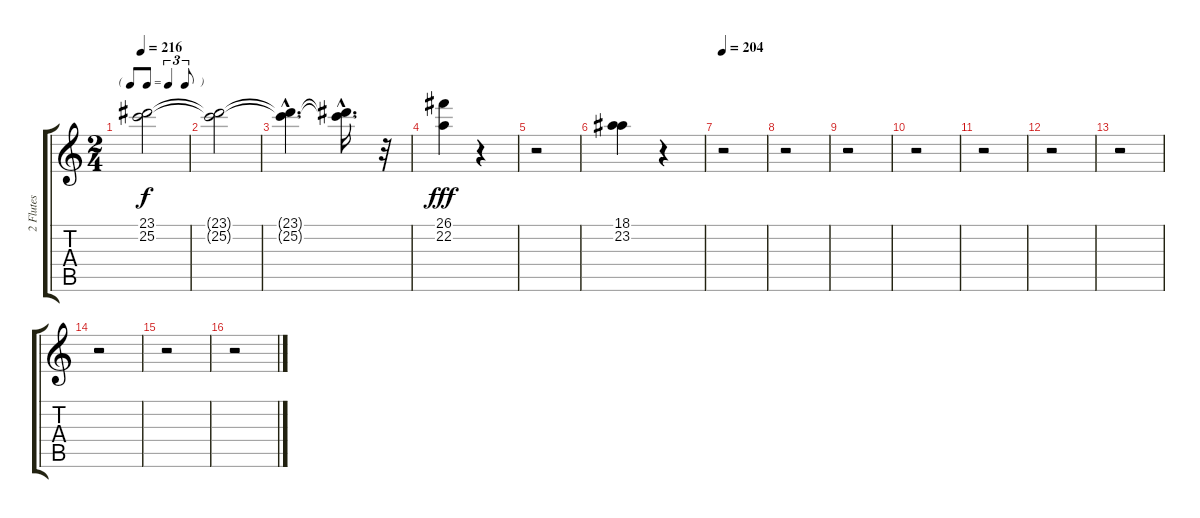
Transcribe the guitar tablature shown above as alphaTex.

\track ("2 Flutes" "2 Flutes") {instrument flute}
\staff {score tabs}
\tuning (E4 B3 G3 D3 A2 E2) {hide}
\ts (2 4)
\tf triplet8th
\tempo 216
\clef g2
\ks c
(23.1{t} 25.2{t}).2{dy f} |
(23.1{t} 25.2{t}).2 |
(23.1{hac t} 25.2{hac t}).4{d} (23.1{hac t} 25.2{hac t}).16{d} r.32 |
(26.1 22.2).4{dy fff} r.4 |
r.2 |
(18.1 23.2).4 r.4 |
\tempo 204
r.2 |
r.2 |
r.2 |
r.2 |
r.2 |
r.2 |
r.2 |
r.2 |
r.2 |
r.2
